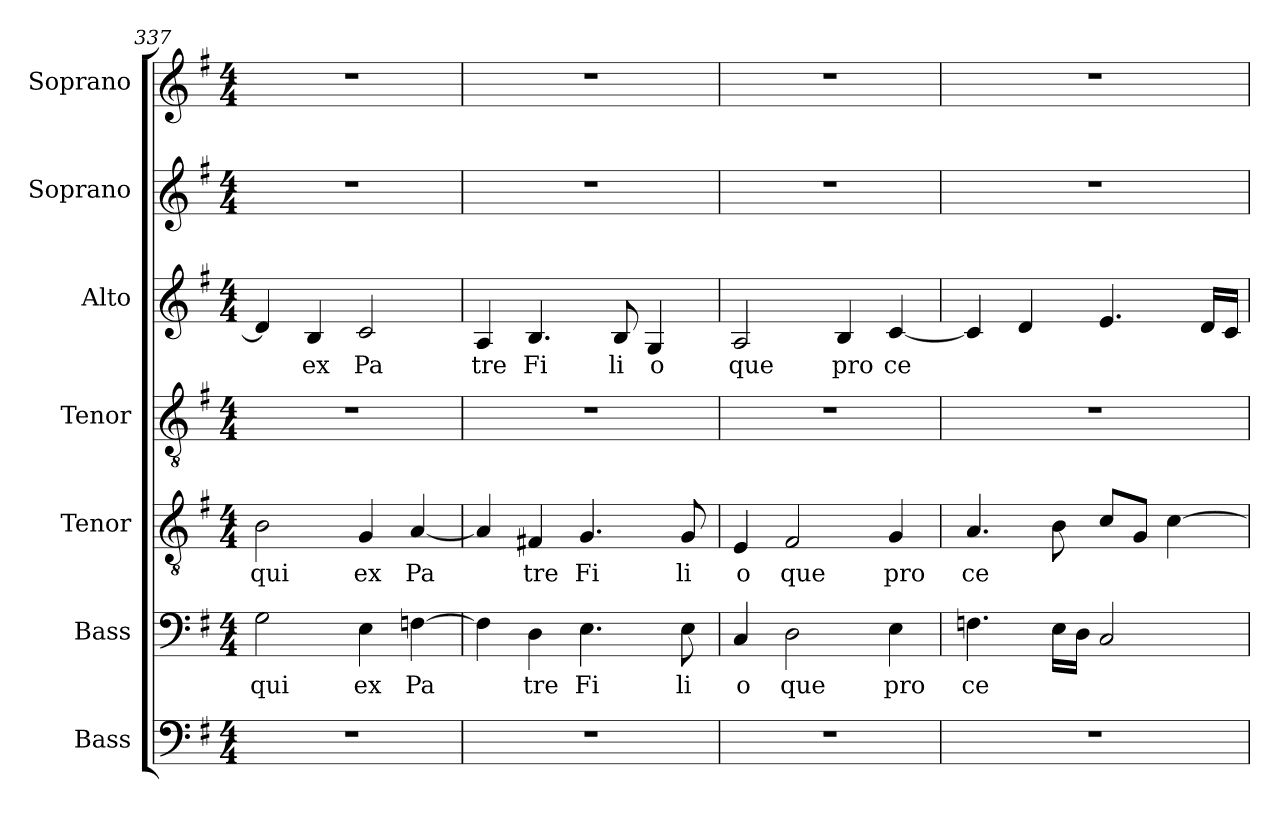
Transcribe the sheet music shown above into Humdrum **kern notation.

**kern	**kern	**text	**kern	**text	**kern	**kern	**text	**kern	**kern
*part7	*part6	*part6	*part5	*part5	*part4	*part3	*part3	*part2	*part1
*staff7	*staff6	*staff6	*staff5	*staff5	*staff4	*staff3	*staff3	*staff2	*staff1
*I"Bass	*I"Bass	*	*I"Tenor	*	*I"Tenor	*I"Alto	*	*I"Soprano	*I"Soprano
*I'B.	*I'B.	*	*I'T.	*	*I'T.	*I'A.	*	*I'S.	*I'S.
*clefF4	*clefF4	*	*clefGv2	*	*clefGv2	*clefG2	*	*clefG2	*clefG2
*	*	*	*ITrd7c12	*	*ITrd7c12	*	*	*	*
*k[f#]	*k[f#]	*	*k[f#]	*	*k[f#]	*k[f#]	*	*k[f#]	*k[f#]
*G:	*G:	*	*G:	*	*G:	*G:	*	*G:	*G:
*M4/4	*M4/4	*	*M4/4	*	*M4/4	*M4/4	*	*M4/4	*M4/4
=337	=337	=337	=337	=337	=337	=337	=337	=337	=337
!	!	!LO:LY:b:color=#000000	!	!	!	!	!	!	!
!	!	!	!	!LO:LY:b:color=#000000	!	!	!	!	!
1r	2Gi\	qui	2BBi\	qui	1r	4di/]	.	1r	1r
!	!	!	!	!	!	!	!LO:LY:b:color=#000000	!	!
.	.	.	.	.	.	4Bi/	ex	.	.
!	!	!LO:LY:b:color=#000000	!	!	!	!	!	!	!
!	!	!	!	!LO:LY:b:color=#000000	!	!	!	!	!
!	!	!	!	!	!	!	!LO:LY:b:color=#000000	!	!
.	4Ei\	ex	4GGi/	ex	.	2ci/	Pa	.	.
!	!	!LO:LY:b:color=#000000	!	!	!	!	!	!	!
!	!	!	!	!LO:LY:b:color=#000000	!	!	!	!	!
.	[4Fni\	Pa	[4AAi/	Pa	.	.	.	.	.
!!LO:LB:g=z
=338	=338	=338	=338	=338	=338	=338	=338	=338	=338
!	!	!	!	!	!	!	!LO:LY:b:color=#000000	!	!
1r	4Fi\]	.	4AAi/]	.	1r	4Ai/	tre	1r	1r
!	!	!LO:LY:b:color=#000000	!	!	!	!	!	!	!
!	!	!	!	!LO:LY:b:color=#000000	!	!	!	!	!
!	!	!	!	!	!	!	!LO:LY:b:color=#000000	!	!
.	4Di\	tre	4FF#Xi/	tre	.	4.Bi/	Fi	.	.
!	!	!LO:LY:b:color=#000000	!	!	!	!	!	!	!
!	!	!	!	!LO:LY:b:color=#000000	!	!	!	!	!
.	4.Ei\	Fi	4.GGi/	Fi	.	.	.	.	.
!	!	!	!	!	!	!	!LO:LY:b:color=#000000	!	!
.	.	.	.	.	.	8Bi/	li	.	.
!	!	!	!	!	!	!	!LO:LY:b:color=#000000	!	!
.	.	.	.	.	.	4Gi/	o	.	.
!	!	!LO:LY:b:color=#000000	!	!	!	!	!	!	!
!	!	!	!	!LO:LY:b:color=#000000	!	!	!	!	!
.	8Ei\	li	8GGi/	li	.	.	.	.	.
=339	=339	=339	=339	=339	=339	=339	=339	=339	=339
!	!	!LO:LY:b:color=#000000	!	!	!	!	!	!	!
!	!	!	!	!LO:LY:b:color=#000000	!	!	!	!	!
!	!	!	!	!	!	!	!LO:LY:b:color=#000000	!	!
1r	4Ci/	o	4EEi/	o	1r	2Ai/	que	1r	1r
!	!	!LO:LY:b:color=#000000	!	!	!	!	!	!	!
!	!	!	!	!LO:LY:b:color=#000000	!	!	!	!	!
.	2Di\	que	2FF#i/	que	.	.	.	.	.
!	!	!	!	!	!	!	!LO:LY:b:color=#000000	!	!
.	.	.	.	.	.	4Bi/	pro	.	.
!	!	!LO:LY:b:color=#000000	!	!	!	!	!	!	!
!	!	!	!	!LO:LY:b:color=#000000	!	!	!	!	!
!	!	!	!	!	!	!	!LO:LY:b:color=#000000	!	!
.	4Ei\	pro	4GGi/	pro	.	[4ci/	ce	.	.
=340	=340	=340	=340	=340	=340	=340	=340	=340	=340
!	!	!LO:LY:b:color=#000000	!	!	!	!	!	!	!
!	!	!	!	!LO:LY:b:color=#000000	!	!	!	!	!
1r	4.Fni\	ce	4.AAi/	ce	1r	4ci/]	.	1r	1r
.	.	.	.	.	.	4di/	.	.	.
.	16Ei\LL	.	8BBi\	.	.	.	.	.	.
.	16Di\JJ	.	.	.	.	.	.	.	.
.	2Ci/	.	8Ci/L	.	.	4.ei/	.	.	.
.	.	.	8GGi/J	.	.	.	.	.	.
.	.	.	[4Ci\	.	.	.	.	.	.
.	.	.	.	.	.	16di/LL	.	.	.
.	.	.	.	.	.	16ci/JJ	.	.	.
=	=	=	=	=	=	=	=	=	=
*-	*-	*-	*-	*-	*-	*-	*-	*-	*-
